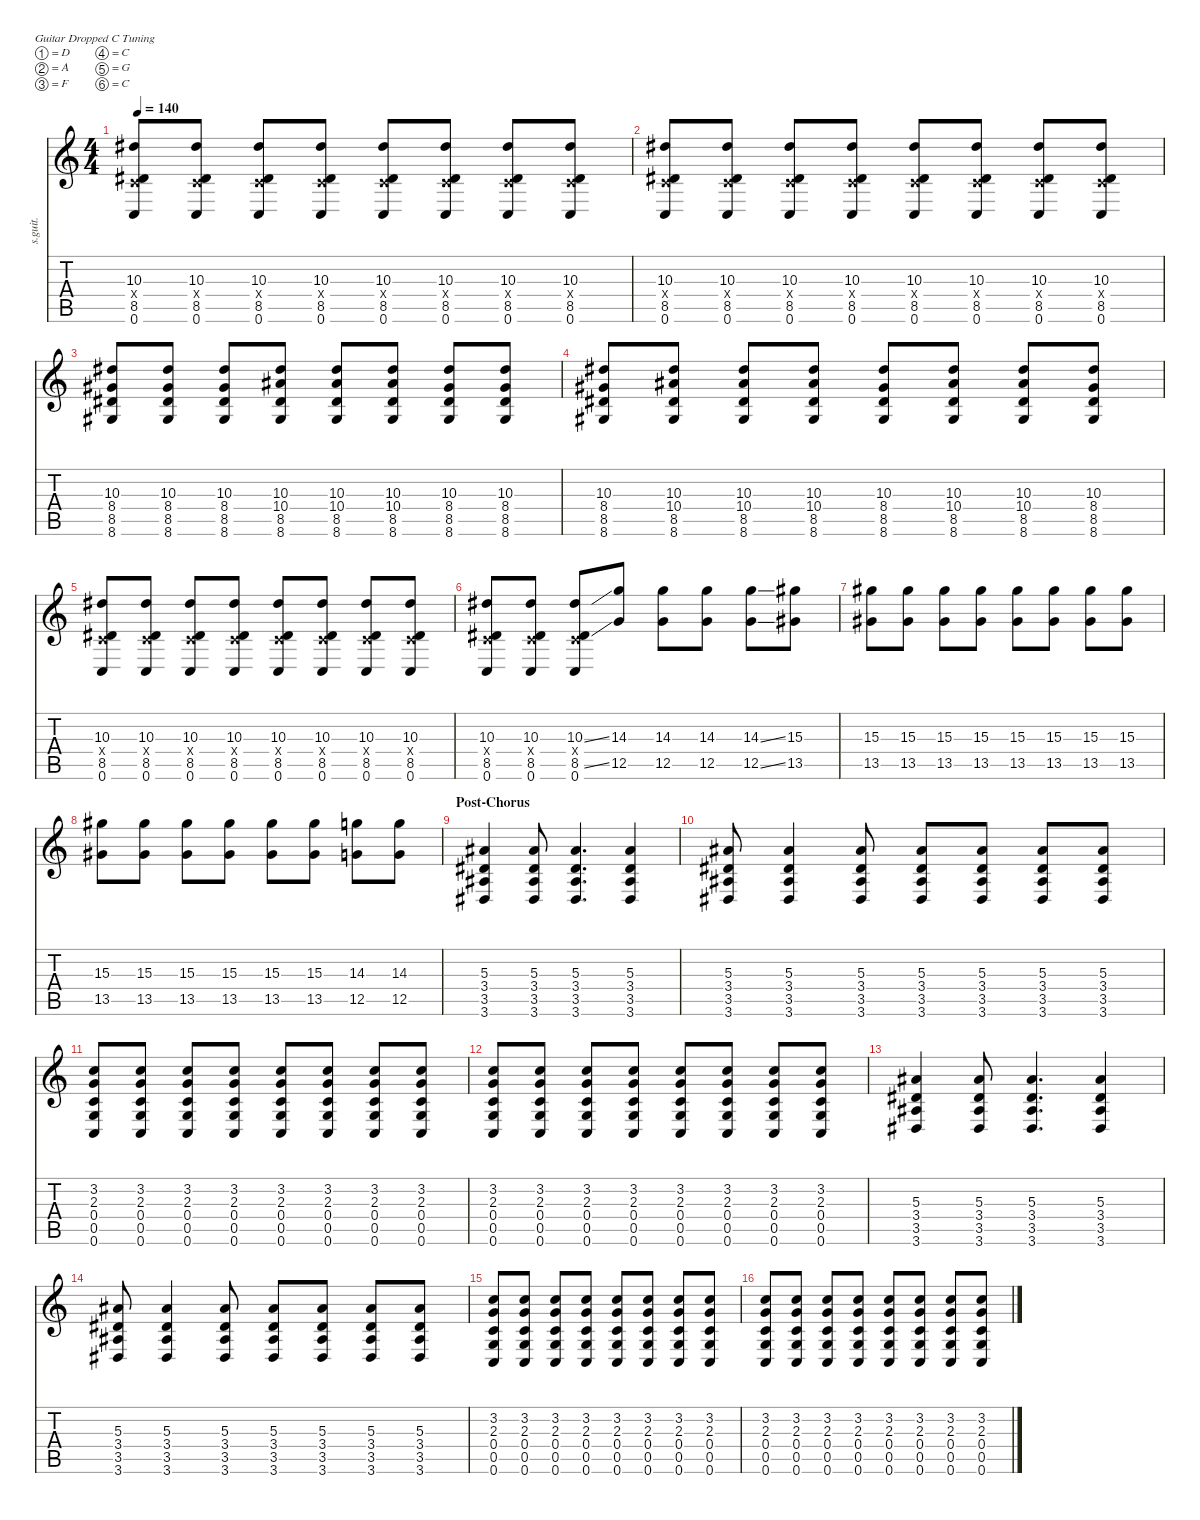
\defaultSystemsLayout 4
\hideDynamics
\bracketExtendMode nobrackets
\track ("Chino Moreno" "s.guit.") {instrument distortionguitar}
\staff {score tabs}
\tuning (D4 A3 F3 C3 G2 C2)
\ts (4 4)
\tempo 140
\clef g2
\ks c
(10.3{acc #} 8.5{acc #} 0.6 0.4{x}).8{lyrics (0 "") lyrics (1 "") lyrics (2 "") lyrics (3 "") lyrics (4 "") dy fff} (10.3{acc #} 8.5{acc #} 0.6 0.4{x}).8{lyrics (0 "") lyrics (1 "") lyrics (2 "") lyrics (3 "") lyrics (4 "")} (10.3{acc #} 8.5{acc #} 0.6 0.4{x}).8{lyrics (0 "") lyrics (1 "") lyrics (2 "") lyrics (3 "") lyrics (4 "")} (10.3{acc #} 8.5{acc #} 0.6 0.4{x}).8{lyrics (0 "") lyrics (1 "") lyrics (2 "") lyrics (3 "") lyrics (4 "")} (10.3{acc #} 8.5{acc #} 0.6 0.4{x}).8{lyrics (0 "") lyrics (1 "") lyrics (2 "") lyrics (3 "") lyrics (4 "")} (10.3{acc #} 8.5{acc #} 0.6 0.4{x}).8{lyrics (0 "") lyrics (1 "") lyrics (2 "") lyrics (3 "") lyrics (4 "")} (10.3{acc #} 8.5{acc #} 0.6 0.4{x}).8{lyrics (0 "") lyrics (1 "") lyrics (2 "") lyrics (3 "") lyrics (4 "")} (10.3{acc #} 8.5{acc #} 0.6 0.4{x}).8{lyrics (0 "") lyrics (1 "") lyrics (2 "") lyrics (3 "") lyrics (4 "")} |
(10.3{acc #} 8.5{acc #} 0.6 0.4{x}).8{lyrics (0 "") lyrics (1 "") lyrics (2 "") lyrics (3 "") lyrics (4 "")} (10.3{acc #} 8.5{acc #} 0.6 0.4{x}).8{lyrics (0 "") lyrics (1 "") lyrics (2 "") lyrics (3 "") lyrics (4 "")} (10.3{acc #} 8.5{acc #} 0.6 0.4{x}).8{lyrics (0 "") lyrics (1 "") lyrics (2 "") lyrics (3 "") lyrics (4 "")} (10.3{acc #} 8.5{acc #} 0.6 0.4{x}).8{lyrics (0 "") lyrics (1 "") lyrics (2 "") lyrics (3 "") lyrics (4 "")} (10.3{acc #} 8.5{acc #} 0.6 0.4{x}).8{lyrics (0 "") lyrics (1 "") lyrics (2 "") lyrics (3 "") lyrics (4 "")} (10.3{acc #} 8.5{acc #} 0.6 0.4{x}).8{lyrics (0 "") lyrics (1 "") lyrics (2 "") lyrics (3 "") lyrics (4 "")} (10.3{acc #} 8.5{acc #} 0.6 0.4{x}).8{lyrics (0 "") lyrics (1 "") lyrics (2 "") lyrics (3 "") lyrics (4 "")} (10.3{acc #} 8.5{acc #} 0.6 0.4{x}).8{lyrics (0 "") lyrics (1 "") lyrics (2 "") lyrics (3 "") lyrics (4 "")} |
(10.3{acc #} 8.4{acc #} 8.5{acc #} 8.6{acc #}).8{lyrics (0 "") lyrics (1 "") lyrics (2 "") lyrics (3 "") lyrics (4 "")} (10.3{acc #} 8.4{acc #} 8.5{acc #} 8.6{acc #}).8{lyrics (0 "") lyrics (1 "") lyrics (2 "") lyrics (3 "") lyrics (4 "")} (10.3{acc #} 8.4{acc #} 8.5{acc #} 8.6{acc #}).8{lyrics (0 "") lyrics (1 "") lyrics (2 "") lyrics (3 "") lyrics (4 "")} (10.3{acc #} 10.4{acc #} 8.5{acc #} 8.6{acc #}).8{lyrics (0 "") lyrics (1 "") lyrics (2 "") lyrics (3 "") lyrics (4 "")} (10.3{acc #} 10.4{acc #} 8.5{acc #} 8.6{acc #}).8{lyrics (0 "") lyrics (1 "") lyrics (2 "") lyrics (3 "") lyrics (4 "")} (10.3{acc #} 10.4{acc #} 8.5{acc #} 8.6{acc #}).8{lyrics (0 "") lyrics (1 "") lyrics (2 "") lyrics (3 "") lyrics (4 "")} (10.3{acc #} 8.4{acc #} 8.5{acc #} 8.6{acc #}).8{lyrics (0 "") lyrics (1 "") lyrics (2 "") lyrics (3 "") lyrics (4 "")} (10.3{acc #} 8.4{acc #} 8.5{acc #} 8.6{acc #}).8{lyrics (0 "") lyrics (1 "") lyrics (2 "") lyrics (3 "") lyrics (4 "")} |
(10.3{acc #} 8.4{acc #} 8.5{acc #} 8.6{acc #}).8{lyrics (0 "") lyrics (1 "") lyrics (2 "") lyrics (3 "") lyrics (4 "")} (10.3{acc #} 10.4{acc #} 8.5{acc #} 8.6{acc #}).8{lyrics (0 "") lyrics (1 "") lyrics (2 "") lyrics (3 "") lyrics (4 "")} (10.3{acc #} 10.4{acc #} 8.5{acc #} 8.6{acc #}).8{lyrics (0 "") lyrics (1 "") lyrics (2 "") lyrics (3 "") lyrics (4 "")} (10.3{acc #} 10.4{acc #} 8.5{acc #} 8.6{acc #}).8{lyrics (0 "") lyrics (1 "") lyrics (2 "") lyrics (3 "") lyrics (4 "")} (10.3{acc #} 8.4{acc #} 8.5{acc #} 8.6{acc #}).8{lyrics (0 "") lyrics (1 "") lyrics (2 "") lyrics (3 "") lyrics (4 "")} (10.3{acc #} 10.4{acc #} 8.5{acc #} 8.6{acc #}).8{lyrics (0 "") lyrics (1 "") lyrics (2 "") lyrics (3 "") lyrics (4 "")} (10.3{acc #} 10.4{acc #} 8.5{acc #} 8.6{acc #}).8{lyrics (0 "") lyrics (1 "") lyrics (2 "") lyrics (3 "") lyrics (4 "")} (10.3{acc #} 8.4{acc #} 8.5{acc #} 8.6{acc #}).8{lyrics (0 "") lyrics (1 "") lyrics (2 "") lyrics (3 "") lyrics (4 "")} |
(10.3{acc #} 8.5{acc #} 0.6 0.4{x}).8{lyrics (0 "") lyrics (1 "") lyrics (2 "") lyrics (3 "") lyrics (4 "")} (10.3{acc #} 8.5{acc #} 0.6 0.4{x}).8{lyrics (0 "") lyrics (1 "") lyrics (2 "") lyrics (3 "") lyrics (4 "")} (10.3{acc #} 8.5{acc #} 0.6 0.4{x}).8{lyrics (0 "") lyrics (1 "") lyrics (2 "") lyrics (3 "") lyrics (4 "")} (10.3{acc #} 8.5{acc #} 0.6 0.4{x}).8{lyrics (0 "") lyrics (1 "") lyrics (2 "") lyrics (3 "") lyrics (4 "")} (10.3{acc #} 8.5{acc #} 0.6 0.4{x}).8{lyrics (0 "") lyrics (1 "") lyrics (2 "") lyrics (3 "") lyrics (4 "")} (10.3{acc #} 8.5{acc #} 0.6 0.4{x}).8{lyrics (0 "") lyrics (1 "") lyrics (2 "") lyrics (3 "") lyrics (4 "")} (10.3{acc #} 8.5{acc #} 0.6 0.4{x}).8{lyrics (0 "") lyrics (1 "") lyrics (2 "") lyrics (3 "") lyrics (4 "")} (10.3{acc #} 8.5{acc #} 0.6 0.4{x}).8{lyrics (0 "") lyrics (1 "") lyrics (2 "") lyrics (3 "") lyrics (4 "")} |
(10.3{acc #} 8.5{acc #} 0.6 0.4{x}).8{lyrics (0 "") lyrics (1 "") lyrics (2 "") lyrics (3 "") lyrics (4 "")} (10.3{acc #} 8.5{acc #} 0.6 0.4{x}).8{lyrics (0 "") lyrics (1 "") lyrics (2 "") lyrics (3 "") lyrics (4 "")} (10.3{ss acc #} 8.5{ss acc #} 0.6 0.4{x}).8{lyrics (0 "") lyrics (1 "") lyrics (2 "") lyrics (3 "") lyrics (4 "")} (14.3 12.5).8{lyrics (0 "") lyrics (1 "") lyrics (2 "") lyrics (3 "") lyrics (4 "")} (14.3 12.5).8{lyrics (0 "") lyrics (1 "") lyrics (2 "") lyrics (3 "") lyrics (4 "")} (14.3 12.5).8{lyrics (0 "") lyrics (1 "") lyrics (2 "") lyrics (3 "") lyrics (4 "")} (14.3{ss} 12.5{ss}).8{lyrics (0 "") lyrics (1 "") lyrics (2 "") lyrics (3 "") lyrics (4 "")} (15.3{acc #} 13.5{acc #}).8{lyrics (0 "") lyrics (1 "") lyrics (2 "") lyrics (3 "") lyrics (4 "")} |
(15.3{acc #} 13.5{acc #}).8{lyrics (0 "") lyrics (1 "") lyrics (2 "") lyrics (3 "") lyrics (4 "")} (15.3{acc #} 13.5{acc #}).8{lyrics (0 "") lyrics (1 "") lyrics (2 "") lyrics (3 "") lyrics (4 "")} (15.3{acc #} 13.5{acc #}).8{lyrics (0 "") lyrics (1 "") lyrics (2 "") lyrics (3 "") lyrics (4 "")} (15.3{acc #} 13.5{acc #}).8{lyrics (0 "") lyrics (1 "") lyrics (2 "") lyrics (3 "") lyrics (4 "")} (15.3{acc #} 13.5{acc #}).8{lyrics (0 "") lyrics (1 "") lyrics (2 "") lyrics (3 "") lyrics (4 "")} (15.3{acc #} 13.5{acc #}).8{lyrics (0 "") lyrics (1 "") lyrics (2 "") lyrics (3 "") lyrics (4 "")} (15.3{acc #} 13.5{acc #}).8{lyrics (0 "") lyrics (1 "") lyrics (2 "") lyrics (3 "") lyrics (4 "")} (15.3{acc #} 13.5{acc #}).8{lyrics (0 "") lyrics (1 "") lyrics (2 "") lyrics (3 "") lyrics (4 "")} |
(15.3{acc #} 13.5{acc #}).8{lyrics (0 "") lyrics (1 "") lyrics (2 "") lyrics (3 "") lyrics (4 "")} (15.3{acc #} 13.5{acc #}).8{lyrics (0 "") lyrics (1 "") lyrics (2 "") lyrics (3 "") lyrics (4 "")} (15.3{acc #} 13.5{acc #}).8{lyrics (0 "") lyrics (1 "") lyrics (2 "") lyrics (3 "") lyrics (4 "")} (15.3{acc #} 13.5{acc #}).8{lyrics (0 "") lyrics (1 "") lyrics (2 "") lyrics (3 "") lyrics (4 "")} (15.3{acc #} 13.5{acc #}).8{lyrics (0 "") lyrics (1 "") lyrics (2 "") lyrics (3 "") lyrics (4 "")} (15.3{acc #} 13.5{acc #}).8{lyrics (0 "") lyrics (1 "") lyrics (2 "") lyrics (3 "") lyrics (4 "")} (14.3 12.5).8{lyrics (0 "") lyrics (1 "") lyrics (2 "") lyrics (3 "") lyrics (4 "")} (14.3 12.5).8{lyrics (0 "") lyrics (1 "") lyrics (2 "") lyrics (3 "") lyrics (4 "")} |
\section ("" "Post-Chorus")
(5.3{acc #} 3.4{acc #} 3.5{acc #} 3.6{acc #}).4{lyrics (0 "") lyrics (1 "") lyrics (2 "") lyrics (3 "") lyrics (4 "")} (5.3{acc #} 3.4{acc #} 3.5{acc #} 3.6{acc #}).8{lyrics (0 "") lyrics (1 "") lyrics (2 "") lyrics (3 "") lyrics (4 "")} (5.3{acc #} 3.4{acc #} 3.5{acc #} 3.6{acc #}).4{d lyrics (0 "") lyrics (1 "") lyrics (2 "") lyrics (3 "") lyrics (4 "")} (5.3{acc #} 3.4{acc #} 3.5{acc #} 3.6{acc #}).4{lyrics (0 "") lyrics (1 "") lyrics (2 "") lyrics (3 "") lyrics (4 "")} |
(5.3{acc #} 3.4{acc #} 3.5{acc #} 3.6{acc #}).8{lyrics (0 "") lyrics (1 "") lyrics (2 "") lyrics (3 "") lyrics (4 "")} (5.3{acc #} 3.4{acc #} 3.5{acc #} 3.6{acc #}).4{lyrics (0 "") lyrics (1 "") lyrics (2 "") lyrics (3 "") lyrics (4 "")} (5.3{acc #} 3.4{acc #} 3.5{acc #} 3.6{acc #}).8{lyrics (0 "") lyrics (1 "") lyrics (2 "") lyrics (3 "") lyrics (4 "")} (5.3{acc #} 3.4{acc #} 3.5{acc #} 3.6{acc #}).8{lyrics (0 "") lyrics (1 "") lyrics (2 "") lyrics (3 "") lyrics (4 "")} (5.3{acc #} 3.4{acc #} 3.5{acc #} 3.6{acc #}).8{lyrics (0 "") lyrics (1 "") lyrics (2 "") lyrics (3 "") lyrics (4 "")} (5.3{acc #} 3.4{acc #} 3.5{acc #} 3.6{acc #}).8{lyrics (0 "") lyrics (1 "") lyrics (2 "") lyrics (3 "") lyrics (4 "")} (5.3{acc #} 3.4{acc #} 3.5{acc #} 3.6{acc #}).8{lyrics (0 "") lyrics (1 "") lyrics (2 "") lyrics (3 "") lyrics (4 "")} |
(3.2 2.3 0.4 0.5 0.6).8{lyrics (0 "") lyrics (1 "") lyrics (2 "") lyrics (3 "") lyrics (4 "")} (3.2 2.3 0.4 0.5 0.6).8{lyrics (0 "") lyrics (1 "") lyrics (2 "") lyrics (3 "") lyrics (4 "")} (3.2 2.3 0.4 0.5 0.6).8{lyrics (0 "") lyrics (1 "") lyrics (2 "") lyrics (3 "") lyrics (4 "")} (3.2 2.3 0.4 0.5 0.6).8{lyrics (0 "") lyrics (1 "") lyrics (2 "") lyrics (3 "") lyrics (4 "")} (3.2 2.3 0.4 0.5 0.6).8{lyrics (0 "") lyrics (1 "") lyrics (2 "") lyrics (3 "") lyrics (4 "")} (3.2 2.3 0.4 0.5 0.6).8{lyrics (0 "") lyrics (1 "") lyrics (2 "") lyrics (3 "") lyrics (4 "")} (3.2 2.3 0.4 0.5 0.6).8{lyrics (0 "") lyrics (1 "") lyrics (2 "") lyrics (3 "") lyrics (4 "")} (3.2 2.3 0.4 0.5 0.6).8{lyrics (0 "") lyrics (1 "") lyrics (2 "") lyrics (3 "") lyrics (4 "")} |
(3.2 2.3 0.4 0.5 0.6).8{lyrics (0 "") lyrics (1 "") lyrics (2 "") lyrics (3 "") lyrics (4 "")} (3.2 2.3 0.4 0.5 0.6).8{lyrics (0 "") lyrics (1 "") lyrics (2 "") lyrics (3 "") lyrics (4 "")} (3.2 2.3 0.4 0.5 0.6).8{lyrics (0 "") lyrics (1 "") lyrics (2 "") lyrics (3 "") lyrics (4 "")} (3.2 2.3 0.4 0.5 0.6).8{lyrics (0 "") lyrics (1 "") lyrics (2 "") lyrics (3 "") lyrics (4 "")} (3.2 2.3 0.4 0.5 0.6).8{lyrics (0 "") lyrics (1 "") lyrics (2 "") lyrics (3 "") lyrics (4 "")} (3.2 2.3 0.4 0.5 0.6).8{lyrics (0 "") lyrics (1 "") lyrics (2 "") lyrics (3 "") lyrics (4 "")} (3.2 2.3 0.4 0.5 0.6).8{lyrics (0 "") lyrics (1 "") lyrics (2 "") lyrics (3 "") lyrics (4 "")} (3.2 2.3 0.4 0.5 0.6).8{lyrics (0 "") lyrics (1 "") lyrics (2 "") lyrics (3 "") lyrics (4 "")} |
(5.3{acc #} 3.4{acc #} 3.5{acc #} 3.6{acc #}).4{lyrics (0 "") lyrics (1 "") lyrics (2 "") lyrics (3 "") lyrics (4 "")} (5.3{acc #} 3.4{acc #} 3.5{acc #} 3.6{acc #}).8{lyrics (0 "") lyrics (1 "") lyrics (2 "") lyrics (3 "") lyrics (4 "")} (5.3{acc #} 3.4{acc #} 3.5{acc #} 3.6{acc #}).4{d lyrics (0 "") lyrics (1 "") lyrics (2 "") lyrics (3 "") lyrics (4 "")} (5.3{acc #} 3.4{acc #} 3.5{acc #} 3.6{acc #}).4{lyrics (0 "") lyrics (1 "") lyrics (2 "") lyrics (3 "") lyrics (4 "")} |
(5.3{acc #} 3.4{acc #} 3.5{acc #} 3.6{acc #}).8{lyrics (0 "") lyrics (1 "") lyrics (2 "") lyrics (3 "") lyrics (4 "")} (5.3{acc #} 3.4{acc #} 3.5{acc #} 3.6{acc #}).4{lyrics (0 "") lyrics (1 "") lyrics (2 "") lyrics (3 "") lyrics (4 "")} (5.3{acc #} 3.4{acc #} 3.5{acc #} 3.6{acc #}).8{lyrics (0 "") lyrics (1 "") lyrics (2 "") lyrics (3 "") lyrics (4 "")} (5.3{acc #} 3.4{acc #} 3.5{acc #} 3.6{acc #}).8{lyrics (0 "") lyrics (1 "") lyrics (2 "") lyrics (3 "") lyrics (4 "")} (5.3{acc #} 3.4{acc #} 3.5{acc #} 3.6{acc #}).8{lyrics (0 "") lyrics (1 "") lyrics (2 "") lyrics (3 "") lyrics (4 "")} (5.3{acc #} 3.4{acc #} 3.5{acc #} 3.6{acc #}).8{lyrics (0 "") lyrics (1 "") lyrics (2 "") lyrics (3 "") lyrics (4 "")} (5.3{acc #} 3.4{acc #} 3.5{acc #} 3.6{acc #}).8{lyrics (0 "") lyrics (1 "") lyrics (2 "") lyrics (3 "") lyrics (4 "")} |
(3.2 2.3 0.4 0.5 0.6).8{lyrics (0 "") lyrics (1 "") lyrics (2 "") lyrics (3 "") lyrics (4 "")} (3.2 2.3 0.4 0.5 0.6).8{lyrics (0 "") lyrics (1 "") lyrics (2 "") lyrics (3 "") lyrics (4 "")} (3.2 2.3 0.4 0.5 0.6).8{lyrics (0 "") lyrics (1 "") lyrics (2 "") lyrics (3 "") lyrics (4 "")} (3.2 2.3 0.4 0.5 0.6).8{lyrics (0 "") lyrics (1 "") lyrics (2 "") lyrics (3 "") lyrics (4 "")} (3.2 2.3 0.4 0.5 0.6).8{lyrics (0 "") lyrics (1 "") lyrics (2 "") lyrics (3 "") lyrics (4 "")} (3.2 2.3 0.4 0.5 0.6).8{lyrics (0 "") lyrics (1 "") lyrics (2 "") lyrics (3 "") lyrics (4 "")} (3.2 2.3 0.4 0.5 0.6).8{lyrics (0 "") lyrics (1 "") lyrics (2 "") lyrics (3 "") lyrics (4 "")} (3.2 2.3 0.4 0.5 0.6).8{lyrics (0 "") lyrics (1 "") lyrics (2 "") lyrics (3 "") lyrics (4 "")} |
(3.2 2.3 0.4 0.5 0.6).8{lyrics (0 "") lyrics (1 "") lyrics (2 "") lyrics (3 "") lyrics (4 "")} (3.2 2.3 0.4 0.5 0.6).8{lyrics (0 "") lyrics (1 "") lyrics (2 "") lyrics (3 "") lyrics (4 "")} (3.2 2.3 0.4 0.5 0.6).8{lyrics (0 "") lyrics (1 "") lyrics (2 "") lyrics (3 "") lyrics (4 "")} (3.2 2.3 0.4 0.5 0.6).8{lyrics (0 "") lyrics (1 "") lyrics (2 "") lyrics (3 "") lyrics (4 "")} (3.2 2.3 0.4 0.5 0.6).8{lyrics (0 "") lyrics (1 "") lyrics (2 "") lyrics (3 "") lyrics (4 "")} (3.2 2.3 0.4 0.5 0.6).8{lyrics (0 "") lyrics (1 "") lyrics (2 "") lyrics (3 "") lyrics (4 "")} (3.2 2.3 0.4 0.5 0.6).8{lyrics (0 "") lyrics (1 "") lyrics (2 "") lyrics (3 "") lyrics (4 "")} (3.2 2.3 0.4 0.5 0.6).8{lyrics (0 "") lyrics (1 "") lyrics (2 "") lyrics (3 "") lyrics (4 "")}
